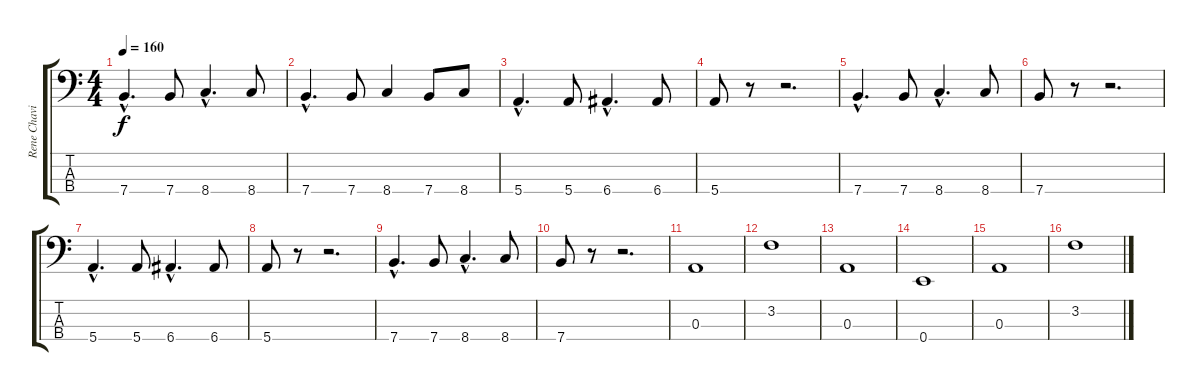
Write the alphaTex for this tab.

\track ("Rene Chavin" "Rene Chavi") {instrument electricbassfinger}
\staff {score tabs}
\tuning (G2 D2 A1 E1) {hide}
\ts (4 4)
\tempo 160
\clef f4
\ks c
7.4{hac}.4{d dy f} 7.4.8 8.4{hac}.4{d} 8.4.8 |
7.4{hac}.4{d} 7.4.8 8.4.4 7.4.8 8.4.8 |
5.4{hac}.4{d} 5.4.8 6.4{hac}.4{d} 6.4.8 |
5.4.8 r.8 r.2{d} |
7.4{hac}.4{d} 7.4.8 8.4{hac}.4{d} 8.4.8 |
7.4.8 r.8 r.2{d} |
5.4{hac}.4{d} 5.4.8 6.4{hac}.4{d} 6.4.8 |
5.4.8 r.8 r.2{d} |
7.4{hac}.4{d} 7.4.8 8.4{hac}.4{d} 8.4.8 |
7.4.8 r.8 r.2{d} |
0.3.1 |
3.2.1 |
0.3.1 |
0.4.1 |
0.3.1 |
3.2.1
